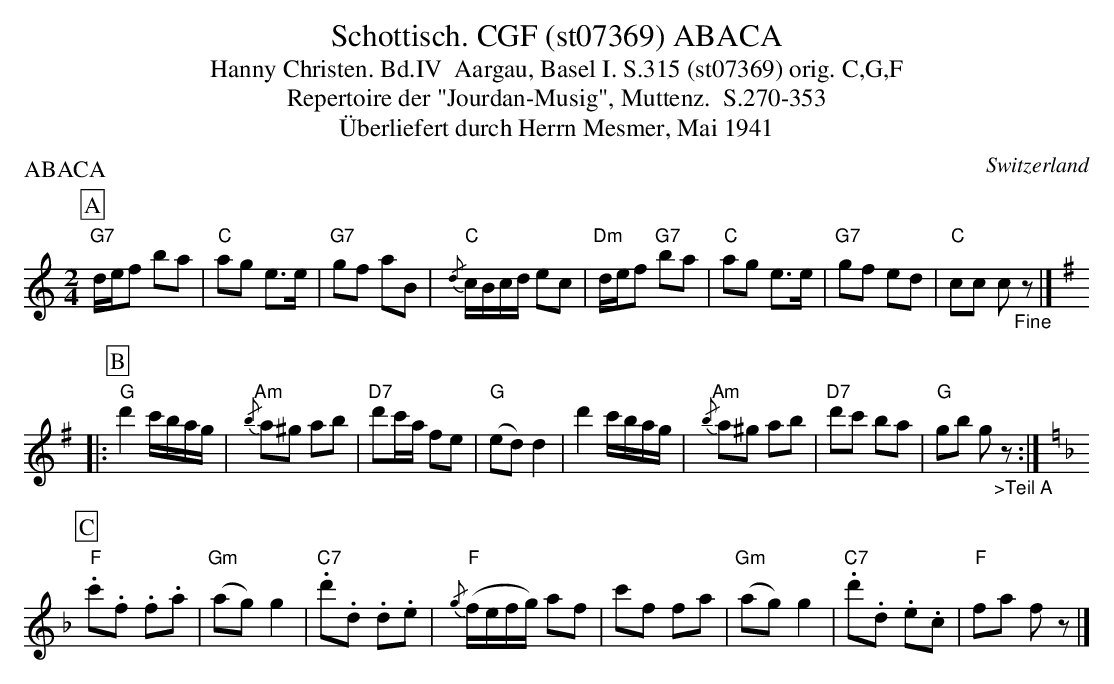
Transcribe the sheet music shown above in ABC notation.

X:1
T:Schottisch. CGF (st07369) ABACA
T:Hanny Christen. Bd.IV  Aargau, Basel I. S.315 (st07369) orig. C,G,F
T: Repertoire der "Jourdan-Musig", Muttenz.  S.270-353
T:Überliefert durch Herrn Mesmer, Mai 1941
P:ABACA
M:2/4
L:1/8
O:Switzerland
K:C major
[P:A] "G7"d/e/f ba |  "C"ag e>e |  "G7"gf aB |  {/d}"C"c/B/c/d/ ec  | "Dm"d/e/f "G7"ba |  "C"ag e>e |   "G7"gf ed | "C"cc c"_Fine"z |] [P:B] [K:G]
|: "G"d'2 c'/b/a/g/ | {/b}"Am"a^g ab | "D7"d'c'/a/ fe | ("G"ed)d2 | d'2 c'/b/a/g/ | {/b}"Am"a^g ab | "D7"d'c' ba | "G"gb g"_>Teil A"z :| [P:C] [K:F]
"F".c'.f .f.a | ("Gm"ag)g2 | "C7".d'.d .d.e | {/g}("F"f/e/f/g/) af | c'f fa | ("Gm"ag)g2 | "C7".d'.d .e.c | "F"fa fz |]
